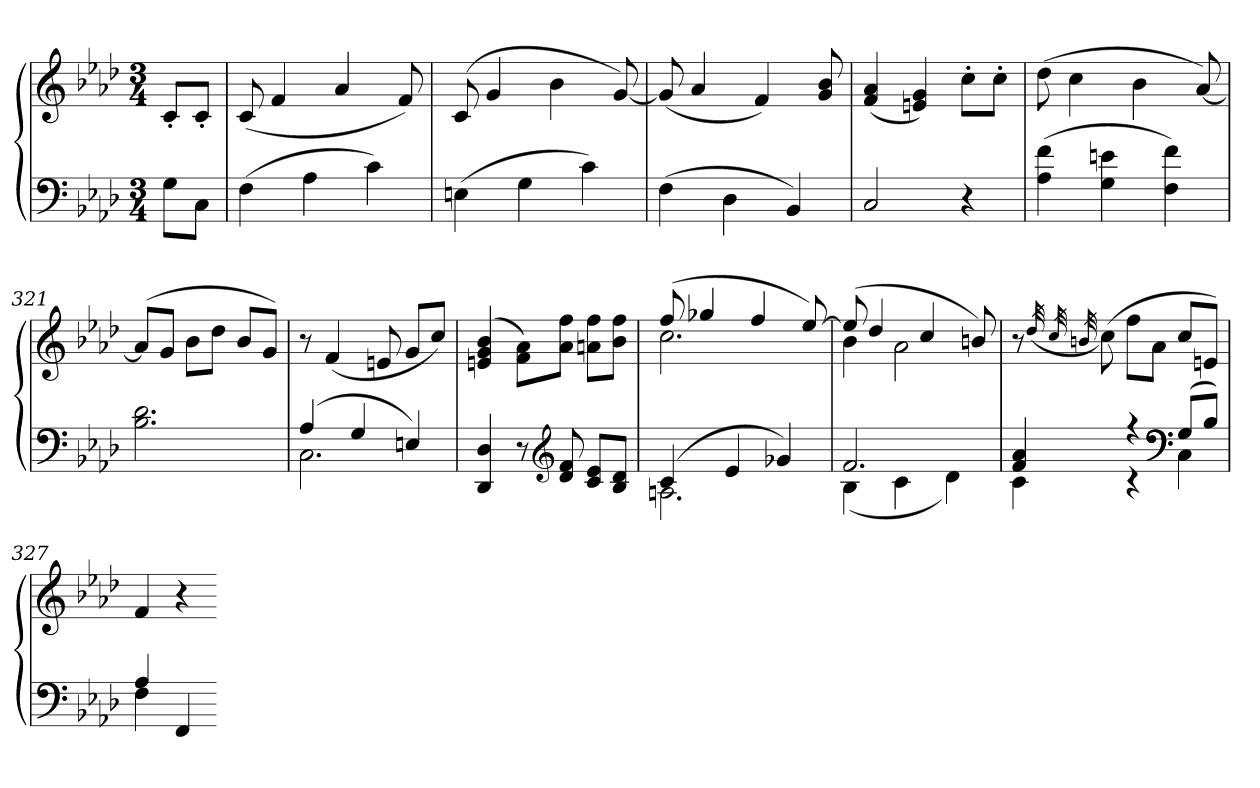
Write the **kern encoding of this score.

**kern	**kern
*part1	*part1
*staff2	*staff1
*clefF4	*clefG2
*k[b-e-a-d-]	*k[b-e-a-d-]
*f:	*f:
*M3/4	*M3/4
=	=
8GL	8c'L
8CJ	8c'J
=316	=316
(4F	(8c
.	4f
4A-	.
.	4a-
4c)	.
.	8f)
=317	=317
(4En	(8c
.	4g
4G	.
.	4b-
4c)	.
.	[8g)
=318	=318
(4F	(8g]
.	4a-
4D-	.
.	4f)
4BB-)	.
.	8g 8b-
=319	=319
2C	(4f 4a-
.	4en 4g)
4r	8cc'L
.	8cc'J
=320	=320
(4A- 4f	(8dd-
.	4cc
4G 4en	.
.	4b-
4F 4f)	.
.	[8a-)
=321	=321
2.B- 2.d-	(8a-L]
.	8gJ
.	8b-L
.	8dd-J
.	8b-L
.	8gJ)
=322	=322
*^	*
(4A-	2.C	8r
.	.	(4f
4G	.	.
.	.	8en
4En)	.	8gL
.	.	8ccJ)
*v	*v	*
=323	=323
4DD- 4D-	(4en 4g 4b-
8r	8f 8a-L)
*clefG2	*
8d- 8f	8a- 8ffJ
8c 8e-L	8an 8ffL
8B- 8d-J	8b- 8ffJ
=324	=324
*^	*^
(4c	2.An	(8ff	2.cc
.	.	4gg-X	.
4e-	.	.	.
.	.	4ff	.
4g-X)	.	.	.
.	.	[8ee-)	.
=325	=325	=325	=325
2.f	(4B-	(8ee-]	4b-
.	.	4dd-	.
.	4c	.	2a-
.	.	4cc	.
.	4d-)	.	.
.	.	8bn)	.
*	*	*v	*v
=326	=326	=326
4f 4a-	4c	8r
.	.	(32qdd-
.	.	32qcc
.	.	32qbn
.	.	(8cc)
4r	4r	8ffL
.	.	8a-J
*clefF4	*	*
(8GL	4C	8ccL
8B-J)	.	8enJ)
=327	=327	=327
4A-	4F	4f
4FF	4ryy	4r
*v	*v	*
=-	=-
*-	*-
